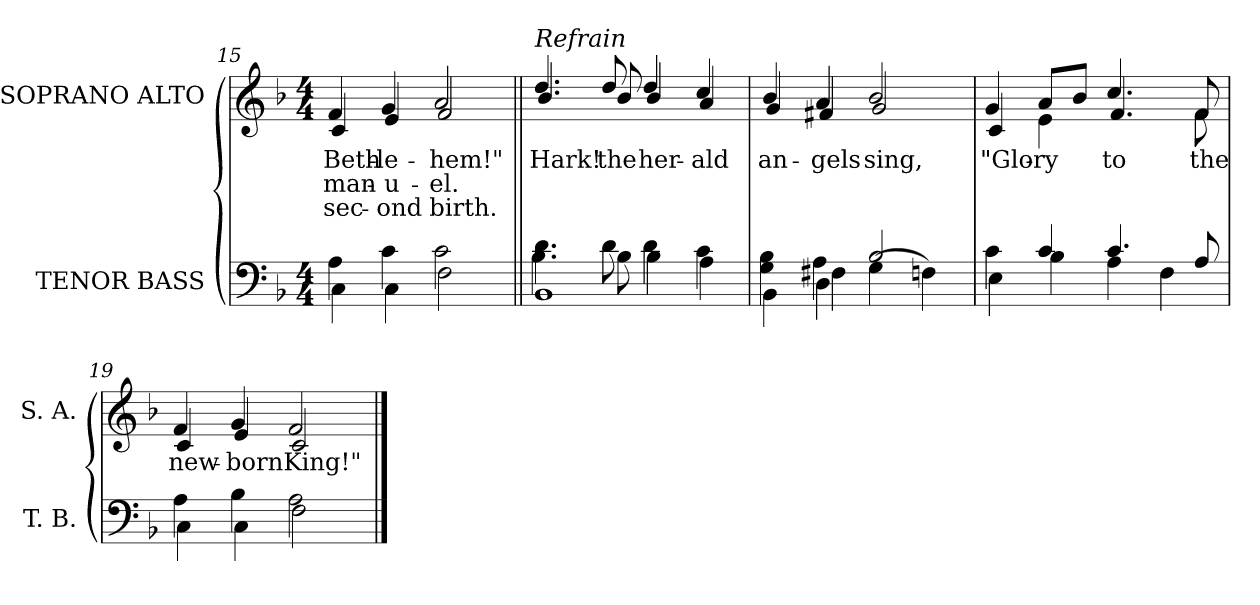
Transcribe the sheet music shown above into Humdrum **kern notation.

**kern	**kern	**text	**text	**text
*part2	*part1	*part1	*part1	*part1
*staff2	*staff1	*staff1	*staff1	*staff1
*I"TENOR BASS	*I"SOPRANO ALTO	*	*	*
*I'T. B.	*I'S. A.	*	*	*
*clefF4	*clefG2	*	*	*
*k[b-]	*k[b-]	*	*	*
*F:	*F:	*	*	*
*M4/4	*M4/4	*	*	*
=15	=15	=15	=15	=15
*^	*	*	*	*
!	!	!	!LO:LY:b:color=#000000	!LO:LY:b:color=#000000	!LO:LY:b:color=#000000
*	*	*^	*	*	*
4Ai\	4Ci\	4fi/	4ci/	Beth-	-man-	sec-
!	!	!	!	!LO:LY:b:color=#000000	!LO:LY:b:color=#000000	!LO:LY:b:color=#000000
4ci\	4Ci\	4gi/	4ei/	-le-	-u-	-ond
!	!	!	!	!LO:LY:b:color=#000000	!LO:LY:b:color=#000000	!LO:LY:b:color=#000000
2ci\	2Fi\	2ai/	2fi/	-hem!"	-el.	birth.
!!LO:LB:g=z	!!
=16||	=16||	=16||	=16||	=16||	=16||	=16||
*	*^	*	*	*	*	*
!	!	!	!LO:TX:a:i:t=Refrain	!	!	!	!
!	!	!	!	!	!LO:LY:b:color=#000000	!	!
1BB-i	4.di\	4.B-i\	4.ddi/	4.b-i/	Hark!	.	.
!	!	!	!	!	!LO:LY:b:color=#000000	!	!
.	8di\	8B-i\	8ddi/	8b-i/	the	.	.
!	!	!	!	!	!LO:LY:b:color=#000000	!	!
.	4di\	4B-i\	4ddi/	4b-i/	her-	.	.
!	!	!	!	!	!LO:LY:b:color=#000000	!	!
.	4ci\	4Ai\	4cci/	4ai/	-ald	.	.
=17	=17	=17	=17	=17	=17	=17	=17
!	!	!	!	!	!LO:LY:b:color=#000000	!	!
4BB-i\	4B-i\	4Gi\	4b-i/	4gi/	an-	.	.
!	!	!	!	!	!LO:LY:b:color=#000000	!	!
4Di\	4Ai\	4F#Xi\	4ai/	4f#Xi/	-gels	.	.
!	!	!	!	!	!LO:LY:b:color=#000000	!	!
2ryy	2B-i/	(4Gi\	2b-i/	2gi/	sing,	.	.
.	.	4Fni\)	.	.	.	.	.
*	*v	*v	*	*	*	*	*
=18	=18	=18	=18	=18	=18	=18
*	*^	*	*	*	*	*
!	!	!	!	!	!LO:LY:b:color=#000000	!	!
*	*v	*v	*	*	*	*	*
4ci\	4Ei\	4gi/	4ci/	"Glo-	.	.
!	!	!	!	!LO:LY:b:color=#000000	!	!
4ci/	4B-i\	8ai/L	4ei\	-ry	.	.
.	.	8b-i/J	.	.	.	.
!	!	!	!	!LO:LY:b:color=#000000	!	!
4.ci/	4Ai\	4.cci/	4.fi/	to	.	.
.	4Fi\	.	.	.	.	.
!	!	!	!	!LO:LY:b:color=#000000	!	!
8Ai/	.	8fi/	8fi\	the	.	.
=19	=19	=19	=19	=19	=19	=19
!	!	!	!	!LO:LY:b:color=#000000	!	!
4Ai\	4Ci\	4fi/	4ci/	new-	.	.
!	!	!	!	!LO:LY:b:color=#000000	!	!
4B-i\	4Ci\	4gi/	4ei/	-born	.	.
!	!	!	!	!LO:LY:b:color=#000000	!	!
2Ai\	2Fi\	2fi/	2ci/	King!"	.	.
*v	*v	*	*	*	*	*
*	*v	*v	*	*	*
==	==	==	==	==
*-	*-	*-	*-	*-
